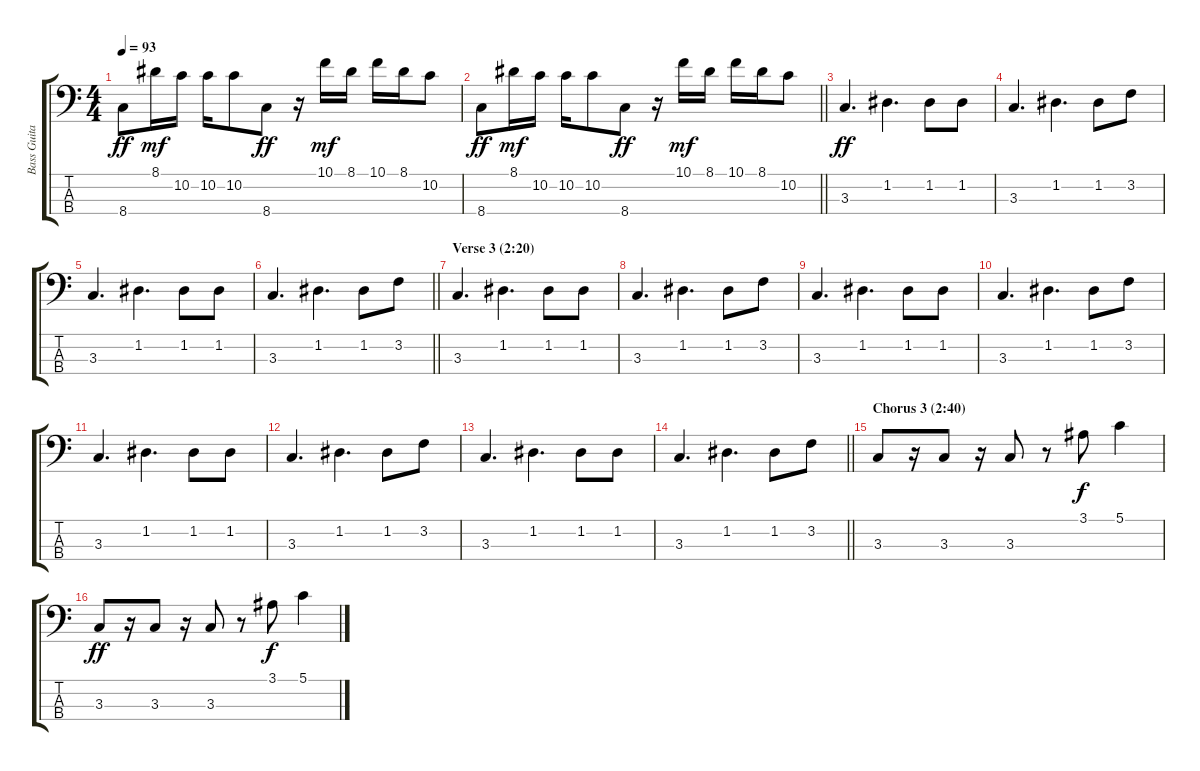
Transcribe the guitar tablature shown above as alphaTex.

\track ("Bass Guitar" "Bass Guita") {instrument electricbassfinger}
\staff {score tabs}
\tuning (G2 D2 A1 E1) {hide}
\ts (4 4)
\tempo 93
\clef f4
\ks c
8.4.8{dy ff} 8.1.16{dy mf} 10.2.16 10.2.16 10.2.8 8.4.8{dy ff} r.16 10.1.16{dy mf} 8.1.16 10.1.16 8.1.16 10.2.8 |
\barLineRight lightlight
8.4.8{dy ff} 8.1.16{dy mf} 10.2.16 10.2.16 10.2.8 8.4.8{dy ff} r.16 10.1.16{dy mf} 8.1.16 10.1.16 8.1.16 10.2.8 |
3.3.4{d dy ff} 1.2.4{d} 1.2.8 1.2.8 |
3.3.4{d} 1.2.4{d} 1.2.8 3.2.8 |
3.3.4{d} 1.2.4{d} 1.2.8 1.2.8 |
\barLineRight lightlight
3.3.4{d} 1.2.4{d} 1.2.8 3.2.8 |
\section ("" "Verse 3 (2:20)")
3.3.4{d} 1.2.4{d} 1.2.8 1.2.8 |
3.3.4{d} 1.2.4{d} 1.2.8 3.2.8 |
3.3.4{d} 1.2.4{d} 1.2.8 1.2.8 |
3.3.4{d} 1.2.4{d} 1.2.8 3.2.8 |
3.3.4{d} 1.2.4{d} 1.2.8 1.2.8 |
3.3.4{d} 1.2.4{d} 1.2.8 3.2.8 |
3.3.4{d} 1.2.4{d} 1.2.8 1.2.8 |
\barLineRight lightlight
3.3.4{d} 1.2.4{d} 1.2.8 3.2.8 |
\section ("" "Chorus 3 (2:40)")
3.3.8 r.16 3.3.8 r.16 3.3.8 r.8 3.1.8{dy f} 5.1.4 |
3.3.8{dy ff} r.16 3.3.8 r.16 3.3.8 r.8 3.1.8{dy f} 5.1.4
